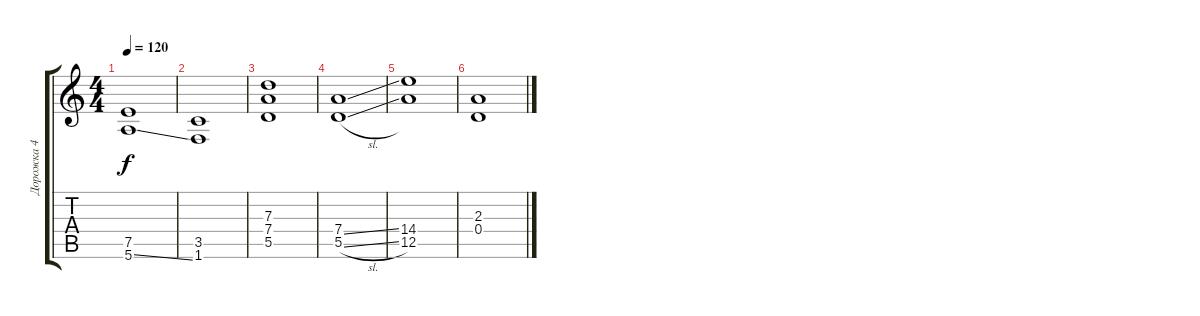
\track ("Дорожка 4" "Дорожка 4") {instrument overdrivenguitar}
\staff {score tabs}
\tuning (E4 B3 G3 D3 A2 E2) {hide}
\ts (4 4)
\tempo 120
\clef g2
\ks c
(7.5 5.6{ss}).1{dy f} |
(3.5 1.6).1 |
(7.3 7.4 5.5).1 |
(7.4{ss} 5.5{sl}).1 |
(14.4 12.5).1 |
(2.3 0.4).1
